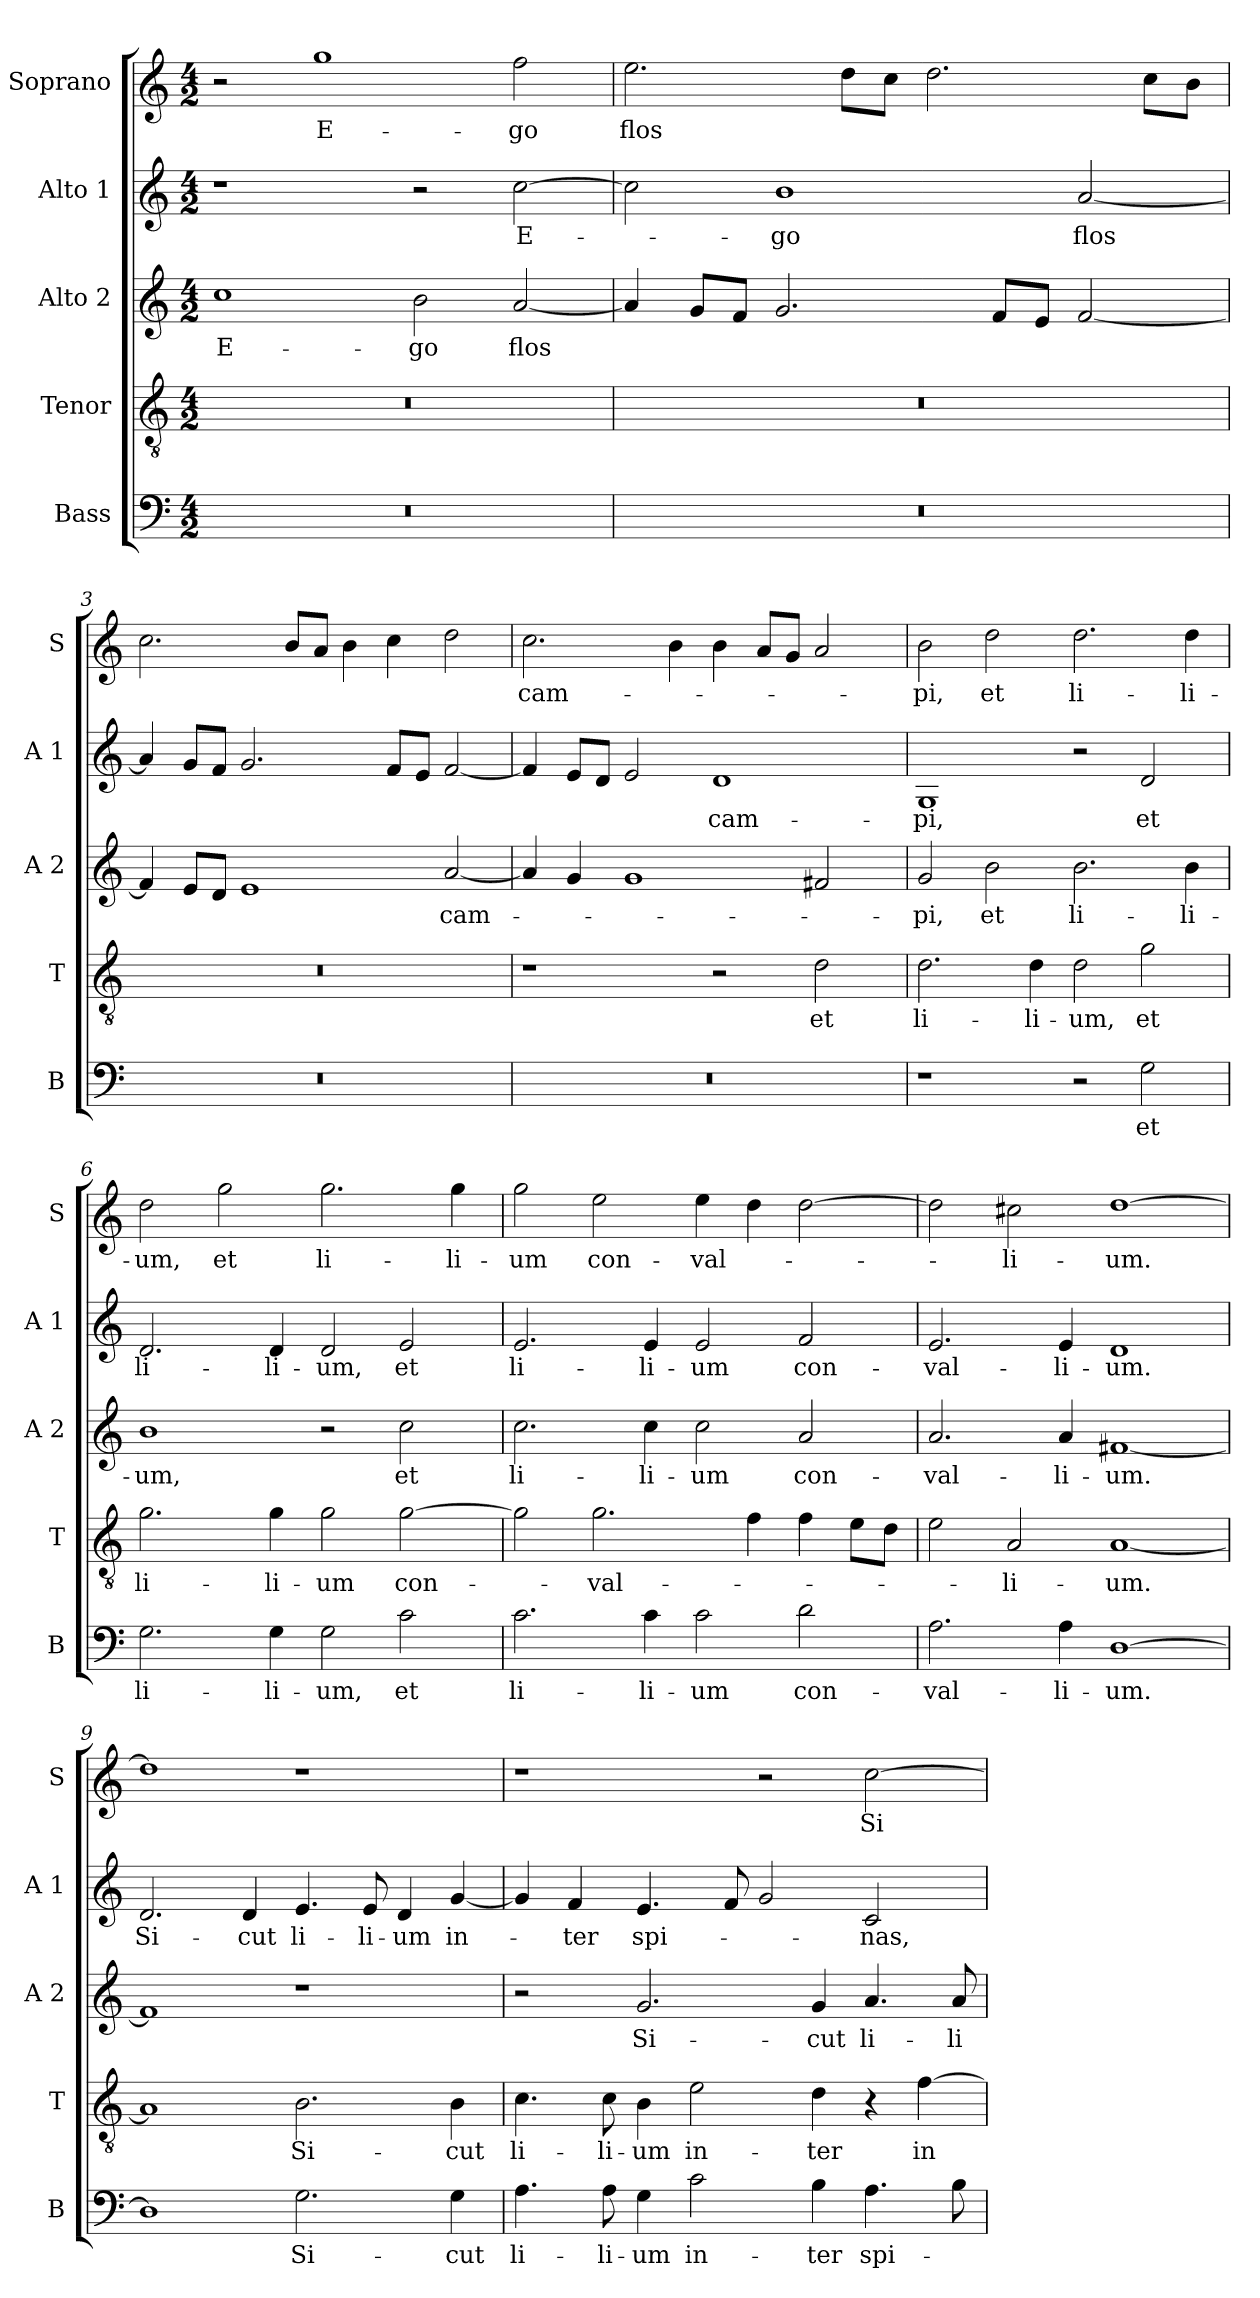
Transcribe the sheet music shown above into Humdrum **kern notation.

**kern	**text	**kern	**text	**kern	**text	**kern	**text	**kern	**text
*part5	*part5	*part4	*part4	*part3	*part3	*part2	*part2	*part1	*part1
*staff5	*staff5	*staff4	*staff4	*staff3	*staff3	*staff2	*staff2	*staff1	*staff1
*I"Bass	*	*I"Tenor	*	*I"Alto 2	*	*I"Alto 1	*	*I"Soprano	*
*I'B	*	*I'T	*	*I'A 2	*	*I'A 1	*	*I'S	*
*clefF4	*	*clefGv2	*	*clefG2	*	*clefG2	*	*clefG2	*
*k[]	*	*k[]	*	*k[]	*	*k[]	*	*k[]	*
*C:	*	*C:	*	*C:	*	*C:	*	*C:	*
*M4/2	*	*M4/2	*	*M4/2	*	*M4/2	*	*M4/2	*
=1	=1	=1	=1	=1	=1	=1	=1	=1	=1
!	!	!	!	!	!LO:LY:b	!	!	!	!
0r	.	0r	.	1cc	E-	1r	.	2r	.
!	!	!	!	!	!	!	!	!	!LO:LY:b
.	.	.	.	.	.	.	.	1gg	E-
!	!	!	!	!	!LO:LY:b	!	!	!	!
.	.	.	.	2b\	-go	2r	.	.	.
!	!	!	!	!	!LO:LY:b	!	!LO:LY:b	!	!LO:LY:b
.	.	.	.	[2a/	flos	[2cc\	E-	2ff\	-go
=2	=2	=2	=2	=2	=2	=2	=2	=2	=2
!	!	!	!	!	!	!	!	!	!LO:LY:b
0r	.	0r	.	4a/]	.	2cc\]	.	2.ee\	flos
.	.	.	.	8g/L	.	.	.	.	.
.	.	.	.	8f/J	.	.	.	.	.
!	!	!	!	!	!	!	!LO:LY:b	!	!
.	.	.	.	2.g/	.	1b	-go	.	.
.	.	.	.	.	.	.	.	8dd\L	.
.	.	.	.	.	.	.	.	8cc\J	.
.	.	.	.	.	.	.	.	2.dd\	.
.	.	.	.	8f/L	.	.	.	.	.
.	.	.	.	8e/J	.	.	.	.	.
!	!	!	!	!	!	!	!LO:LY:b	!	!
.	.	.	.	[2f/	.	[2a/	flos	.	.
.	.	.	.	.	.	.	.	8cc\L	.
.	.	.	.	.	.	.	.	8b\J	.
=3	=3	=3	=3	=3	=3	=3	=3	=3	=3
0r	.	0r	.	4f/]	.	4a/]	.	2.cc\	.
.	.	.	.	8e/L	.	8g/L	.	.	.
.	.	.	.	8d/J	.	8f/J	.	.	.
.	.	.	.	1e	.	2.g/	.	.	.
.	.	.	.	.	.	.	.	8b/L	.
.	.	.	.	.	.	.	.	8a/J	.
.	.	.	.	.	.	.	.	4b\	.
.	.	.	.	.	.	8f/L	.	4cc\	.
.	.	.	.	.	.	8e/J	.	.	.
!	!	!	!	!	!LO:LY:b	!	!	!	!
.	.	.	.	[2a/	cam-	[2f/	.	2dd\	.
=4	=4	=4	=4	=4	=4	=4	=4	=4	=4
!	!	!	!	!	!	!	!	!	!LO:LY:b
0r	.	1r	.	4a/]	.	4f/]	.	2.cc\	cam-
.	.	.	.	4g/	.	8e/L	.	.	.
.	.	.	.	.	.	8d/J	.	.	.
.	.	.	.	1g	.	2e/	.	.	.
.	.	.	.	.	.	.	.	4b\	.
!	!	!	!	!	!	!	!LO:LY:b	!	!
.	.	2r	.	.	.	1d	cam-	4b\	.
.	.	.	.	.	.	.	.	8a/L	.
.	.	.	.	.	.	.	.	8g/J	.
!	!	!	!LO:LY:b	!	!	!	!	!	!
.	.	2d\	et	2f#X/	.	.	.	2a/	.
=5	=5	=5	=5	=5	=5	=5	=5	=5	=5
!	!	!	!LO:LY:b	!	!LO:LY:b	!	!LO:LY:b	!	!LO:LY:b
1r	.	2.d\	li-	2g/	-pi,	1G	-pi,	2b\	-pi,
!	!	!	!	!	!LO:LY:b	!	!	!	!LO:LY:b
.	.	.	.	2b\	et	.	.	2dd\	et
!	!	!	!LO:LY:b	!	!	!	!	!	!
.	.	4d\	-li-	.	.	.	.	.	.
!	!	!	!LO:LY:b	!	!LO:LY:b	!	!	!	!LO:LY:b
2r	.	2d\	-um,	2.b\	li-	2r	.	2.dd\	li-
!	!LO:LY:b	!	!LO:LY:b	!	!	!	!LO:LY:b	!	!
2G\	et	2g\	et	.	.	2d/	et	.	.
!	!	!	!	!	!LO:LY:b	!	!	!	!LO:LY:b
.	.	.	.	4b\	-li-	.	.	4dd\	-li-
!!LO:LB:g=z
=6	=6	=6	=6	=6	=6	=6	=6	=6	=6
!	!LO:LY:b	!	!LO:LY:b	!	!LO:LY:b	!	!LO:LY:b	!	!LO:LY:b
2.G\	li-	2.g\	li-	1b	-um,	2.d/	li-	2dd\	-um,
!	!	!	!	!	!	!	!	!	!LO:LY:b
.	.	.	.	.	.	.	.	2gg\	et
!	!LO:LY:b	!	!LO:LY:b	!	!	!	!LO:LY:b	!	!
4G\	-li-	4g\	-li-	.	.	4d/	-li-	.	.
!	!LO:LY:b	!	!LO:LY:b	!	!	!	!LO:LY:b	!	!LO:LY:b
2G\	-um,	2g\	-um	2r	.	2d/	-um,	2.gg\	li-
!	!LO:LY:b	!	!LO:LY:b	!	!LO:LY:b	!	!LO:LY:b	!	!
2c\	et	[2g\	con-	2cc\	et	2e/	et	.	.
!	!	!	!	!	!	!	!	!	!LO:LY:b
.	.	.	.	.	.	.	.	4gg\	-li-
=7	=7	=7	=7	=7	=7	=7	=7	=7	=7
!	!LO:LY:b	!	!	!	!LO:LY:b	!	!LO:LY:b	!	!LO:LY:b
2.c\	li-	2g\]	.	2.cc\	li-	2.e/	li-	2gg\	-um
!	!	!	!LO:LY:b	!	!	!	!	!	!LO:LY:b
.	.	2.g\	-val-	.	.	.	.	2ee\	con-
!	!LO:LY:b	!	!	!	!LO:LY:b	!	!LO:LY:b	!	!
4c\	-li-	.	.	4cc\	-li-	4e/	-li-	.	.
!	!LO:LY:b	!	!	!	!LO:LY:b	!	!LO:LY:b	!	!LO:LY:b
2c\	-um	.	.	2cc\	-um	2e/	-um	4ee\	-val-
.	.	4f\	.	.	.	.	.	4dd\	.
!	!LO:LY:b	!	!	!	!LO:LY:b	!	!LO:LY:b	!	!
2d\	con-	4f\	.	2a/	con-	2f/	con-	[2dd\	.
.	.	8e\L	.	.	.	.	.	.	.
.	.	8d\J	.	.	.	.	.	.	.
=8	=8	=8	=8	=8	=8	=8	=8	=8	=8
!	!LO:LY:b	!	!	!	!LO:LY:b	!	!LO:LY:b	!	!
2.A\	-val-	2e\	.	2.a/	-val-	2.e/	-val-	2dd\]	.
!	!	!	!LO:LY:b	!	!	!	!	!	!LO:LY:b
.	.	2A/	-li-	.	.	.	.	2cc#X\	-li-
!	!LO:LY:b	!	!	!	!LO:LY:b	!	!LO:LY:b	!	!
4A\	-li-	.	.	4a/	-li-	4e/	-li-	.	.
!	!LO:LY:b	!	!LO:LY:b	!	!LO:LY:b	!	!LO:LY:b	!	!LO:LY:b
[1D	-um.	[1A	-um.	[1f#X	-um.	1d	-um.	[1dd	-um.
=9	=9	=9	=9	=9	=9	=9	=9	=9	=9
!	!	!	!	!	!	!	!LO:LY:b	!	!
1D]	.	1A]	.	1f#]	.	2.d/	Si-	1dd]	.
!	!	!	!	!	!	!	!LO:LY:b	!	!
.	.	.	.	.	.	4d/	-cut	.	.
!	!LO:LY:b	!	!LO:LY:b	!	!	!	!LO:LY:b	!	!
2.G\	Si-	2.B\	Si-	1r	.	4.e/	li-	1r	.
!	!	!	!	!	!	!	!LO:LY:b	!	!
.	.	.	.	.	.	8e/	-li-	.	.
!	!	!	!	!	!	!	!LO:LY:b	!	!
.	.	.	.	.	.	4d/	-um	.	.
!	!LO:LY:b	!	!LO:LY:b	!	!	!	!LO:LY:b	!	!
4G\	-cut	4B\	-cut	.	.	[4g/	in-	.	.
=10	=10	=10	=10	=10	=10	=10	=10	=10	=10
!	!LO:LY:b	!	!LO:LY:b	!	!	!	!	!	!
4.A\	li-	4.c\	li-	2r	.	4g/]	.	1r	.
!	!	!	!	!	!	!	!LO:LY:b	!	!
.	.	.	.	.	.	4f/	-ter	.	.
!	!LO:LY:b	!	!LO:LY:b	!	!	!	!	!	!
8A\	-li-	8c\	-li-	.	.	.	.	.	.
!	!LO:LY:b	!	!LO:LY:b	!	!LO:LY:b	!	!LO:LY:b	!	!
4G\	-um	4B\	-um	2.g/	Si-	4.e/	spi-	.	.
!	!LO:LY:b	!	!LO:LY:b	!	!	!	!	!	!
2c\	in-	2e\	in-	.	.	.	.	.	.
.	.	.	.	.	.	8f/	.	.	.
.	.	.	.	.	.	2g/	.	2r	.
!	!LO:LY:b	!	!LO:LY:b	!	!LO:LY:b	!	!	!	!
4B\	-ter	4d\	-ter	4g/	-cut	.	.	.	.
!	!LO:LY:b	!	!	!	!LO:LY:b	!	!LO:LY:b	!	!LO:LY:b
4.A\	spi-	4r	.	4.a/	li-	2c/	-nas,	[2cc\	Si-
!	!	!	!LO:LY:b	!	!	!	!	!	!
.	.	[4f\	in-	.	.	.	.	.	.
!	!	!	!	!	!LO:LY:b	!	!	!	!
8B\	.	.	.	8a/	-li-	.	.	.	.
=	=	=	=	=	=	=	=	=	=
*-	*-	*-	*-	*-	*-	*-	*-	*-	*-
